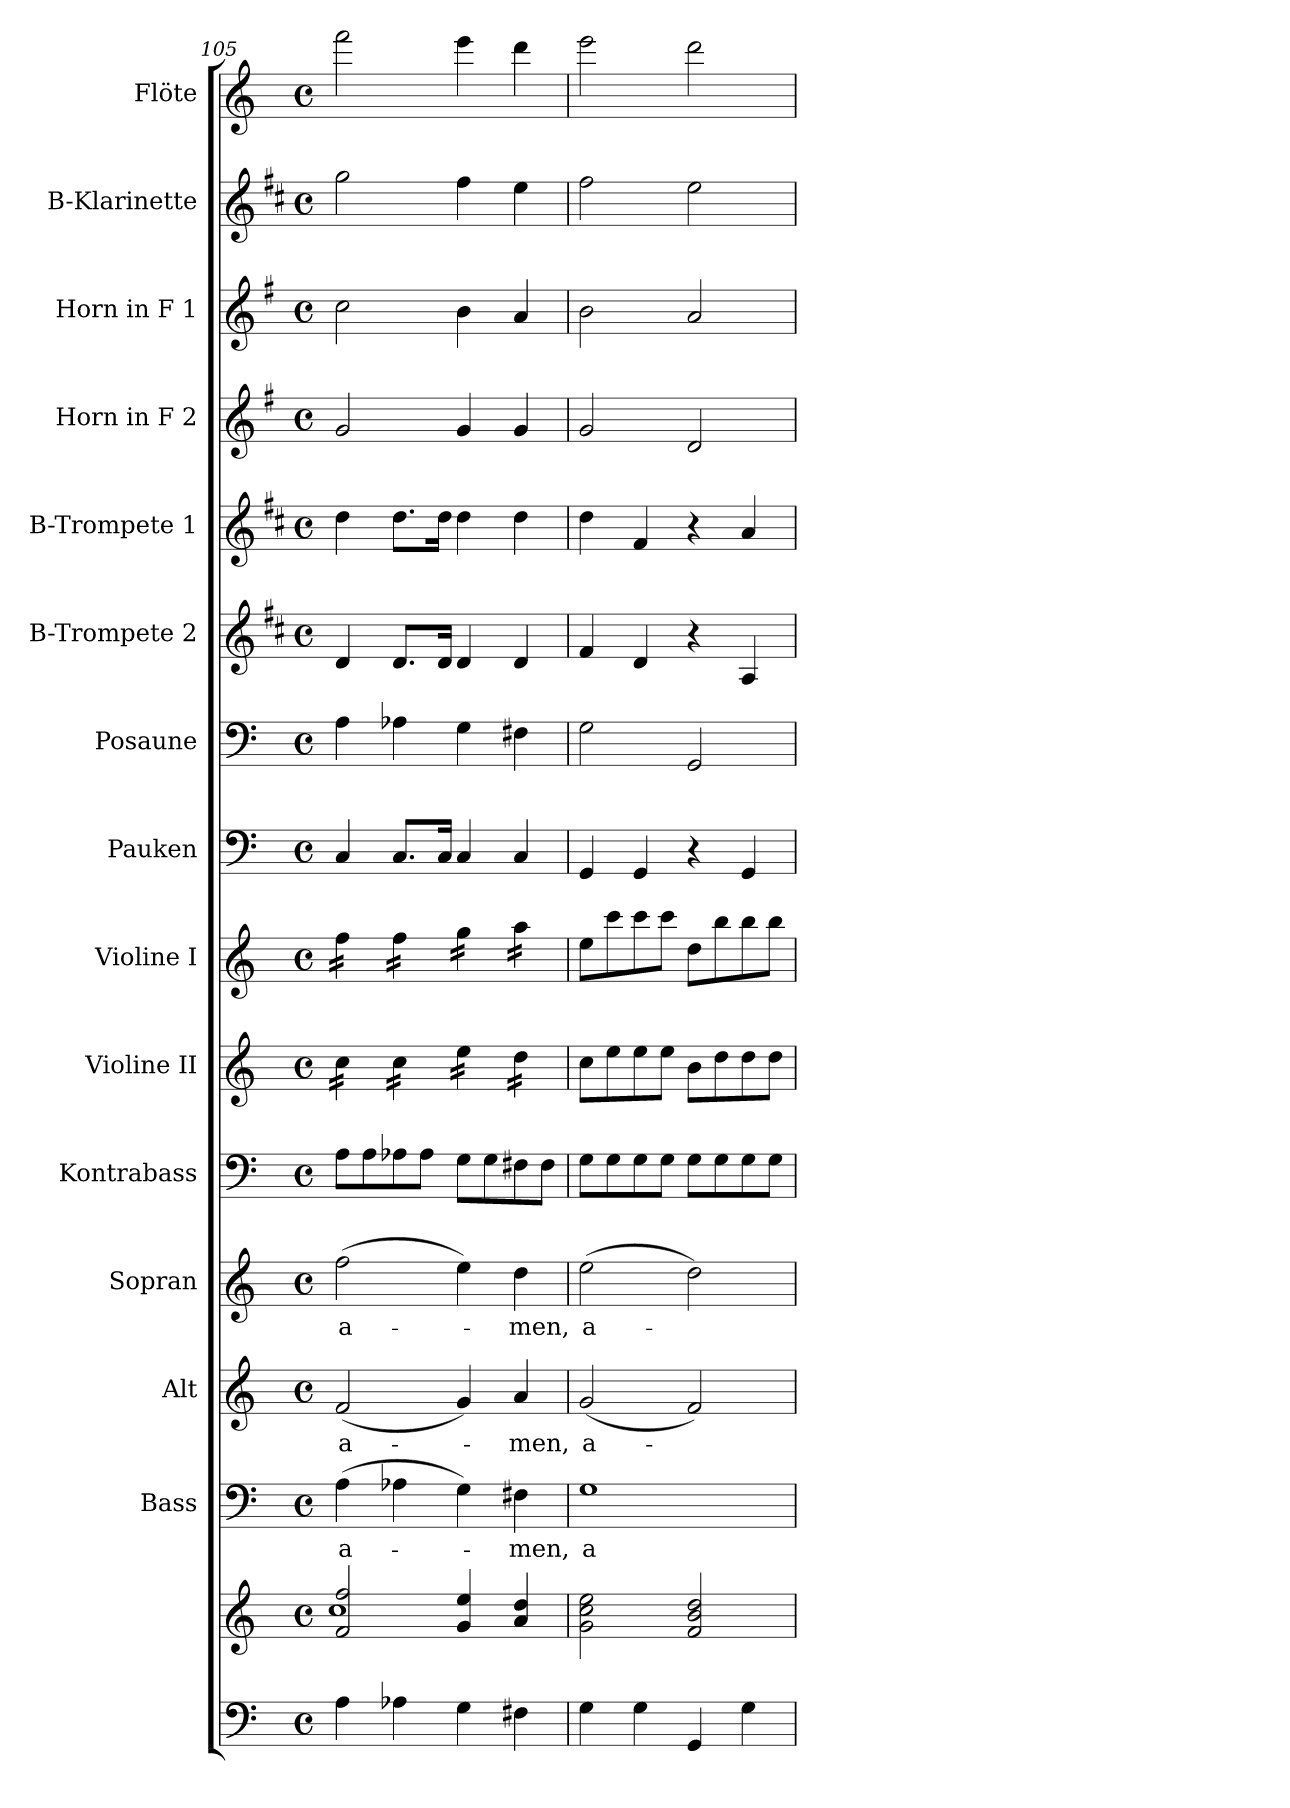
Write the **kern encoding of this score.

**kern	**kern	**kern	**text	**kern	**text	**kern	**text	**kern	**kern	**kern	**kern	**kern	**kern	**kern	**kern	**kern	**kern	**kern
*part15	*part15	*part14	*part14	*part13	*part13	*part12	*part12	*part11	*part10	*part9	*part8	*part7	*part6	*part5	*part4	*part3	*part2	*part1
*staff16	*staff15	*staff14	*staff14	*staff13	*staff13	*staff12	*staff12	*staff11	*staff10	*staff9	*staff8	*staff7	*staff6	*staff5	*staff4	*staff3	*staff2	*staff1
*	*	*I"Bass	*	*I"Alt	*	*I"Sopran	*	*I"Kontrabass	*I"Violine II	*I"Violine I	*I"Pauken	*I"Posaune	*I"B-Trompete 2	*I"B-Trompete 1	*I"Horn in F 2	*I"Horn in F 1	*I"B-Klarinette	*I"Flöte
*	*	*I'B.	*	*I'A.	*	*I'S.	*	*I'Kb.	*I'Vl. II	*I'Vl. I	*I'Pk.	*I'Pos.	*I'B Trp. 2	*I'B Trp. 1	*	*	*I'B Kl.	*I'Fl.
*clefF4	*clefG2	*clefF4	*	*clefG2	*	*clefG2	*	*clefF4	*clefG2	*clefG2	*clefF4	*clefF4	*clefG2	*clefG2	*clefG2	*clefG2	*clefG2	*clefG2
*	*	*	*	*	*	*	*	*ITrd7c12	*	*	*	*	*ITrd1c2	*ITrd1c2	*ITrd4c7	*ITrd4c7	*ITrd1c2	*
*k[]	*k[]	*k[]	*	*k[]	*	*k[]	*	*k[]	*k[]	*k[]	*k[]	*k[]	*k[]	*k[]	*k[]	*k[]	*k[]	*k[]
*C:	*C:	*C:	*	*C:	*	*C:	*	*C:	*C:	*C:	*C:	*C:	*C:	*C:	*C:	*C:	*C:	*C:
*M4/4	*M4/4	*M4/4	*	*M4/4	*	*M4/4	*	*M4/4	*M4/4	*M4/4	*M4/4	*M4/4	*M4/4	*M4/4	*M4/4	*M4/4	*M4/4	*M4/4
*met(c)	*met(c)	*met(c)	*	*met(c)	*	*met(c)	*	*met(c)	*met(c)	*met(c)	*met(c)	*met(c)	*met(c)	*met(c)	*met(c)	*met(c)	*met(c)	*met(c)
=105	=105	=105	=105	=105	=105	=105	=105	=105	=105	=105	=105	=105	=105	=105	=105	=105	=105	=105
*	*^	*	*	*	*	*	*	*	*	*	*	*	*	*	*	*	*	*
!	!	!	!	!LO:LY:b	!	!LO:LY:b	!	!LO:LY:b	!	!	!	!	!	!	!	!	!	!	!
*	*	*	*	*	*	*	*	*	*	*tremolo	*	*	*	*	*	*	*	*	*
*	*	*	*	*	*	*	*	*	*	*	*tremolo	*	*	*	*	*	*	*	*
4A\	2f/ 2ff/	1cc	(>4A\	a-	(<2f/	a-	(>2ff\	a-	8AA\L	16cc\LL	16ff\LL	4C/	4A\	4c/	4cc\	2c/	2f\	2ff\	2fff\
.	.	.	.	.	.	.	.	.	.	16cc\	16ff\	.	.	.	.	.	.	.	.
.	.	.	.	.	.	.	.	.	8AA\	16cc\	16ff\	.	.	.	.	.	.	.	.
.	.	.	.	.	.	.	.	.	.	16cc\JJ	16ff\JJ	.	.	.	.	.	.	.	.
4A-X\	.	.	4A-X\	.	.	.	.	.	8AA-X\	16cc\LL	16ff\LL	8.C/L	4A-X\	8.c/L	8.cc\L	.	.	.	.
.	.	.	.	.	.	.	.	.	.	16cc\	16ff\	.	.	.	.	.	.	.	.
.	.	.	.	.	.	.	.	.	8AA-\J	16cc\	16ff\	.	.	.	.	.	.	.	.
.	.	.	.	.	.	.	.	.	.	16cc\JJ	16ff\JJ	16C/Jk	.	16c/Jk	16cc\Jk	.	.	.	.
4G\	4g/ 4ee/	.	4G\)	.	4g/)	.	4ee\)	.	8GG\L	16ee\LL	16gg\LL	4C/	4G\	4c/	4cc\	4c/	4e\	4ee\	4eee\
.	.	.	.	.	.	.	.	.	.	16ee\	16gg\	.	.	.	.	.	.	.	.
.	.	.	.	.	.	.	.	.	8GG\	16ee\	16gg\	.	.	.	.	.	.	.	.
.	.	.	.	.	.	.	.	.	.	16ee\JJ	16gg\JJ	.	.	.	.	.	.	.	.
!	!	!	!	!LO:LY:b	!	!LO:LY:b	!	!LO:LY:b	!	!	!	!	!	!	!	!	!	!	!
4F#X\	4a/ 4dd/	.	4F#X\	-men,	4a/	-men,	4dd\	-men,	8FF#X\	16dd\LL	16aa\LL	4C/	4F#X\	4c/	4cc\	4c/	4d/	4dd\	4ddd\
.	.	.	.	.	.	.	.	.	.	16dd\	16aa\	.	.	.	.	.	.	.	.
.	.	.	.	.	.	.	.	.	8FF#\J	16dd\	16aa\	.	.	.	.	.	.	.	.
.	.	.	.	.	.	.	.	.	.	16dd\JJ	16aa\JJ	.	.	.	.	.	.	.	.
*	*	*	*	*	*	*	*	*	*	*	*Xtremolo	*	*	*	*	*	*	*	*
*	*	*	*	*	*	*	*	*	*	*Xtremolo	*	*	*	*	*	*	*	*	*
*	*v	*v	*	*	*	*	*	*	*	*	*	*	*	*	*	*	*	*	*
=106	=106	=106	=106	=106	=106	=106	=106	=106	=106	=106	=106	=106	=106	=106	=106	=106	=106	=106
!	!	!	!LO:LY:b	!	!LO:LY:b	!	!LO:LY:b	!	!	!	!	!	!	!	!	!	!	!
4G\	2g\ 2cc\ 2ee\	1G	a-	(<2g/	a-	(>2ee\	a-	8GG\L	8cc\L	8ee\L	4GG/	2G\	4e/	4cc\	2c/	2e\	2ee\	2eee\
.	.	.	.	.	.	.	.	8GG\	8ee\	8ccc\	.	.	.	.	.	.	.	.
4G\	.	.	.	.	.	.	.	8GG\	8ee\	8ccc\	4GG/	.	4c/	4e/	.	.	.	.
.	.	.	.	.	.	.	.	8GG\J	8ee\J	8ccc\J	.	.	.	.	.	.	.	.
4GG/	2f/ 2b/ 2dd/	.	.	2f/)	.	2dd\)	.	8GG\L	8b\L	8dd\L	4r	2GG/	4r	4r	2G/	2d/	2dd\	2ddd\
.	.	.	.	.	.	.	.	8GG\	8dd\	8bb\	.	.	.	.	.	.	.	.
4G\	.	.	.	.	.	.	.	8GG\	8dd\	8bb\	4GG/	.	4G/	4g/	.	.	.	.
.	.	.	.	.	.	.	.	8GG\J	8dd\J	8bb\J	.	.	.	.	.	.	.	.
=	=	=	=	=	=	=	=	=	=	=	=	=	=	=	=	=	=	=
*-	*-	*-	*-	*-	*-	*-	*-	*-	*-	*-	*-	*-	*-	*-	*-	*-	*-	*-
